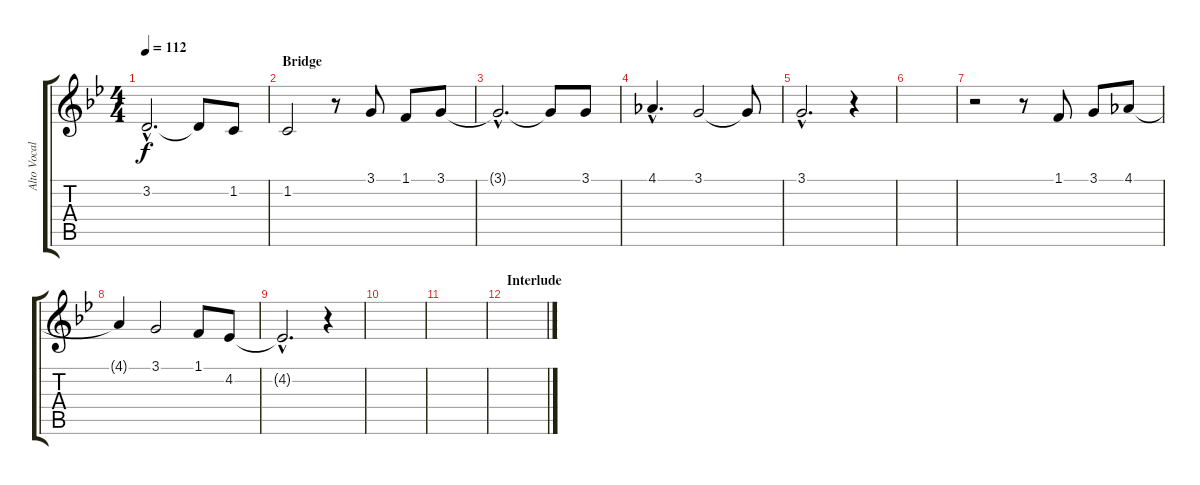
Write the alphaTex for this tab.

\track ("Alto Vocals - Lauri" "Alto Vocal") {instrument lead2sawtooth}
\staff {score tabs}
\tuning (E4 B3 G3 D3 A2 E2) {hide}
\ts (4 4)
\tempo 112
\clef g2
\ks bb
3.2{hac}.2{d dy f} 3.2{t}.8 1.2.8 |
\section ("" "Bridge")
1.2.2 r.8 3.1.8 1.1.8 3.1.8 |
3.1{hac t}.2{d} 3.1{t}.8 3.1.8 |
4.1{hac}.4{d} 3.1.2 3.1{t}.8 |
3.1{hac}.2{d} r.4 |
|
r.2 r.8 1.1.8 3.1.8 4.1.8 |
4.1{t}.4 3.1.2 1.1.8 4.2.8 |
4.2{hac t}.2{d} r.4 |
|
|
\section ("" "Interlude")
